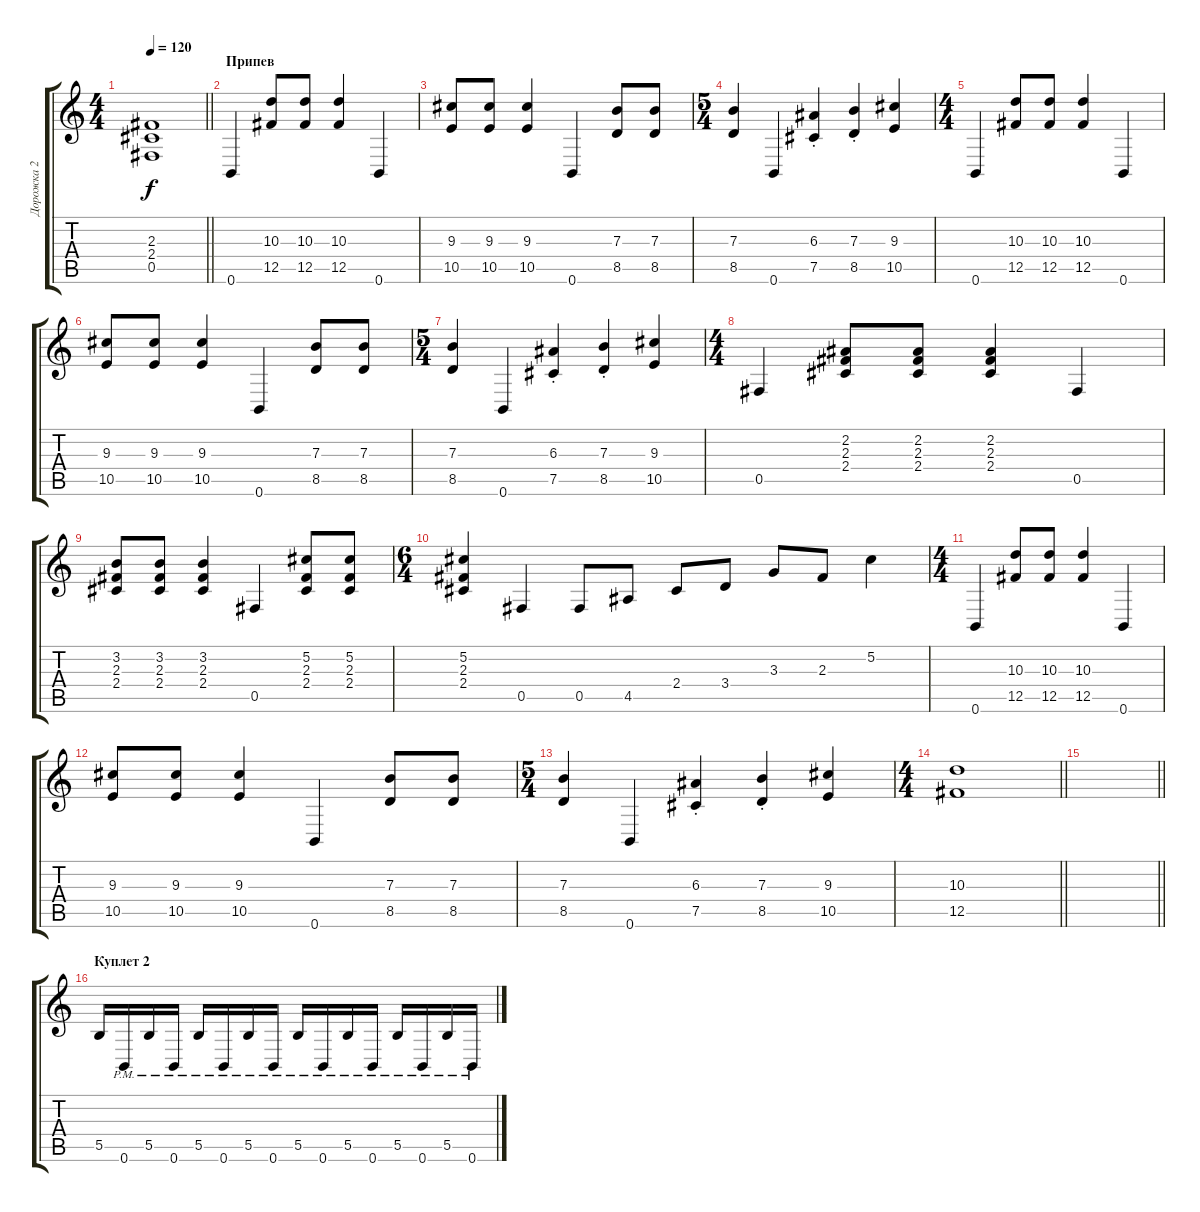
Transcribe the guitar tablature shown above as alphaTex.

\track ("Дорожка 2" "Дорожка 2") {instrument distortionguitar}
\staff {score tabs}
\tuning (Db4 Ab3 E3 B2 Gb2 B1) {hide}
\ts (4 4)
\tempo 120
\clef g2
\barLineRight lightlight
\ks c
(2.3 2.4 0.5).1{dy f} |
\section ("" "Припев")
0.6.4 (10.3 12.5).8 (10.3 12.5).8 (10.3 12.5).4 0.6.4 |
(9.3 10.5).8 (9.3 10.5).8 (9.3 10.5).4 0.6.4 (7.3 8.5).8 (7.3 8.5).8 |
\ts (5 4)
(7.3 8.5).4 0.6.4 (6.3{st} 7.5{st}).4 (7.3{st} 8.5{st}).4 (9.3 10.5).4 |
\ts (4 4)
0.6.4 (10.3 12.5).8 (10.3 12.5).8 (10.3 12.5).4 0.6.4 |
(9.3 10.5).8 (9.3 10.5).8 (9.3 10.5).4 0.6.4 (7.3 8.5).8 (7.3 8.5).8 |
\ts (5 4)
(7.3 8.5).4 0.6.4 (6.3{st} 7.5{st}).4 (7.3{st} 8.5{st}).4 (9.3 10.5).4 |
\ts (4 4)
0.5.4 (2.2 2.3 2.4).8 (2.2 2.3 2.4).8 (2.2 2.3 2.4).4 0.5.4 |
(3.2 2.3 2.4).8 (3.2 2.3 2.4).8 (3.2 2.3 2.4).4 0.5.4 (5.2 2.3 2.4).8 (5.2 2.3 2.4).8 |
\ts (6 4)
(5.2 2.3 2.4).4 0.5.4 0.5.8 4.5.8 2.4.8 3.4.8 3.3.8 2.3.8 5.2.4 |
\ts (4 4)
0.6.4 (10.3 12.5).8 (10.3 12.5).8 (10.3 12.5).4 0.6.4 |
(9.3 10.5).8 (9.3 10.5).8 (9.3 10.5).4 0.6.4 (7.3 8.5).8 (7.3 8.5).8 |
\ts (5 4)
(7.3 8.5).4 0.6.4 (6.3{st} 7.5{st}).4 (7.3{st} 8.5{st}).4 (9.3 10.5).4 |
\ts (4 4)
\barLineRight lightlight
(10.3 12.5).1 |
\barLineRight lightlight
|
\section ("" "Куплет 2")
5.5.16 0.6{pm}.16 5.5{pm}.16 0.6{pm}.16 5.5{pm}.16 0.6{pm}.16 5.5{pm}.16 0.6{pm}.16 5.5{pm}.16 0.6{pm}.16 5.5{pm}.16 0.6{pm}.16 5.5{pm}.16 0.6{pm}.16 5.5{pm}.16 0.6{pm}.16
